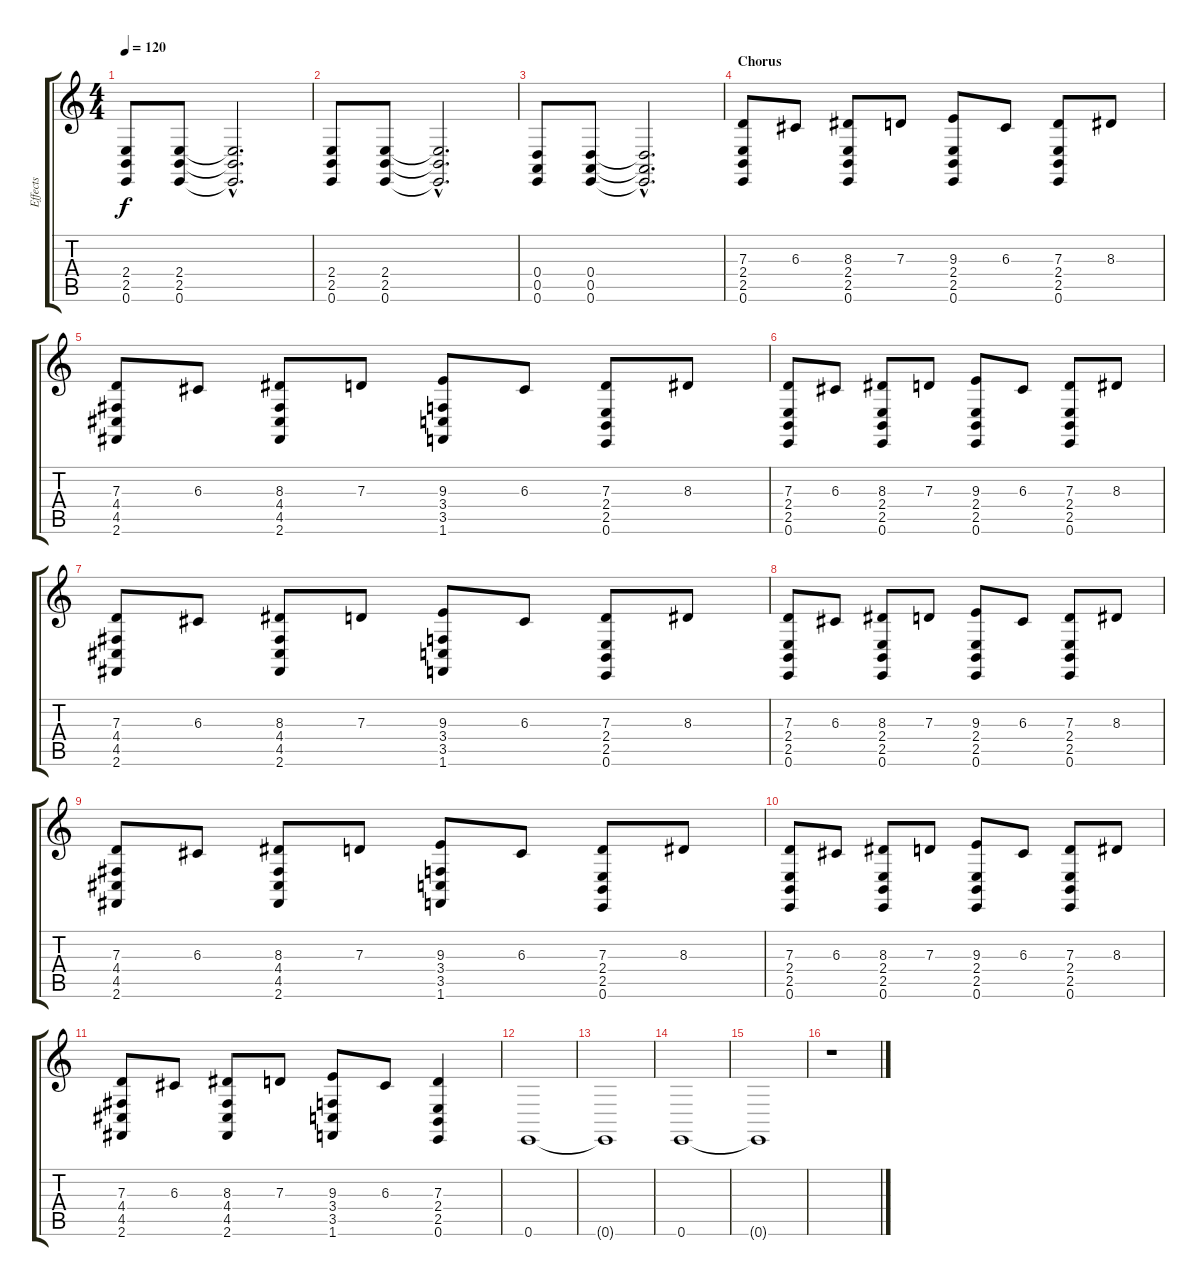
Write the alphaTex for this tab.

\track ("Effects" "Effects") {instrument fx1rain}
\staff {score tabs}
\tuning (E4 B3 G3 D3 A2 E2) {hide}
\ts (4 4)
\tempo 120
\clef g2
\ks c
(2.4 2.5 0.6).8{dy f} (2.4 2.5 0.6).8 (2.4{hac t} 2.5{hac t} 0.6{hac t}).2{d} |
(2.4 2.5 0.6).8 (2.4 2.5 0.6).8 (2.4{hac t} 2.5{hac t} 0.6{hac t}).2{d} |
(0.4 0.5 0.6).8 (0.4 0.5 0.6).8 (0.4{hac t} 0.5{hac t} 0.6{hac t}).2{d} |
\section ("" "Chorus")
(7.3 2.4 2.5 0.6).8 6.3.8 (8.3 2.4 2.5 0.6).8 7.3.8 (9.3 2.4 2.5 0.6).8 6.3.8 (7.3 2.4 2.5 0.6).8 8.3.8 |
(7.3 4.4 4.5 2.6).8 6.3.8 (8.3 4.4 4.5 2.6).8 7.3.8 (9.3 3.4 3.5 1.6).8 6.3.8 (7.3 2.4 2.5 0.6).8 8.3.8 |
(7.3 2.4 2.5 0.6).8 6.3.8 (8.3 2.4 2.5 0.6).8 7.3.8 (9.3 2.4 2.5 0.6).8 6.3.8 (7.3 2.4 2.5 0.6).8 8.3.8 |
(7.3 4.4 4.5 2.6).8 6.3.8 (8.3 4.4 4.5 2.6).8 7.3.8 (9.3 3.4 3.5 1.6).8 6.3.8 (7.3 2.4 2.5 0.6).8 8.3.8 |
(7.3 2.4 2.5 0.6).8 6.3.8 (8.3 2.4 2.5 0.6).8 7.3.8 (9.3 2.4 2.5 0.6).8 6.3.8 (7.3 2.4 2.5 0.6).8 8.3.8 |
(7.3 4.4 4.5 2.6).8 6.3.8 (8.3 4.4 4.5 2.6).8 7.3.8 (9.3 3.4 3.5 1.6).8 6.3.8 (7.3 2.4 2.5 0.6).8 8.3.8 |
(7.3 2.4 2.5 0.6).8 6.3.8 (8.3 2.4 2.5 0.6).8 7.3.8 (9.3 2.4 2.5 0.6).8 6.3.8 (7.3 2.4 2.5 0.6).8 8.3.8 |
(7.3 4.4 4.5 2.6).8 6.3.8 (8.3 4.4 4.5 2.6).8 7.3.8 (9.3 3.4 3.5 1.6).8 6.3.8 (7.3 2.4 2.5 0.6).4 |
0.6.1 |
0.6{t}.1 |
0.6.1 |
0.6{t}.1 |
r.1
